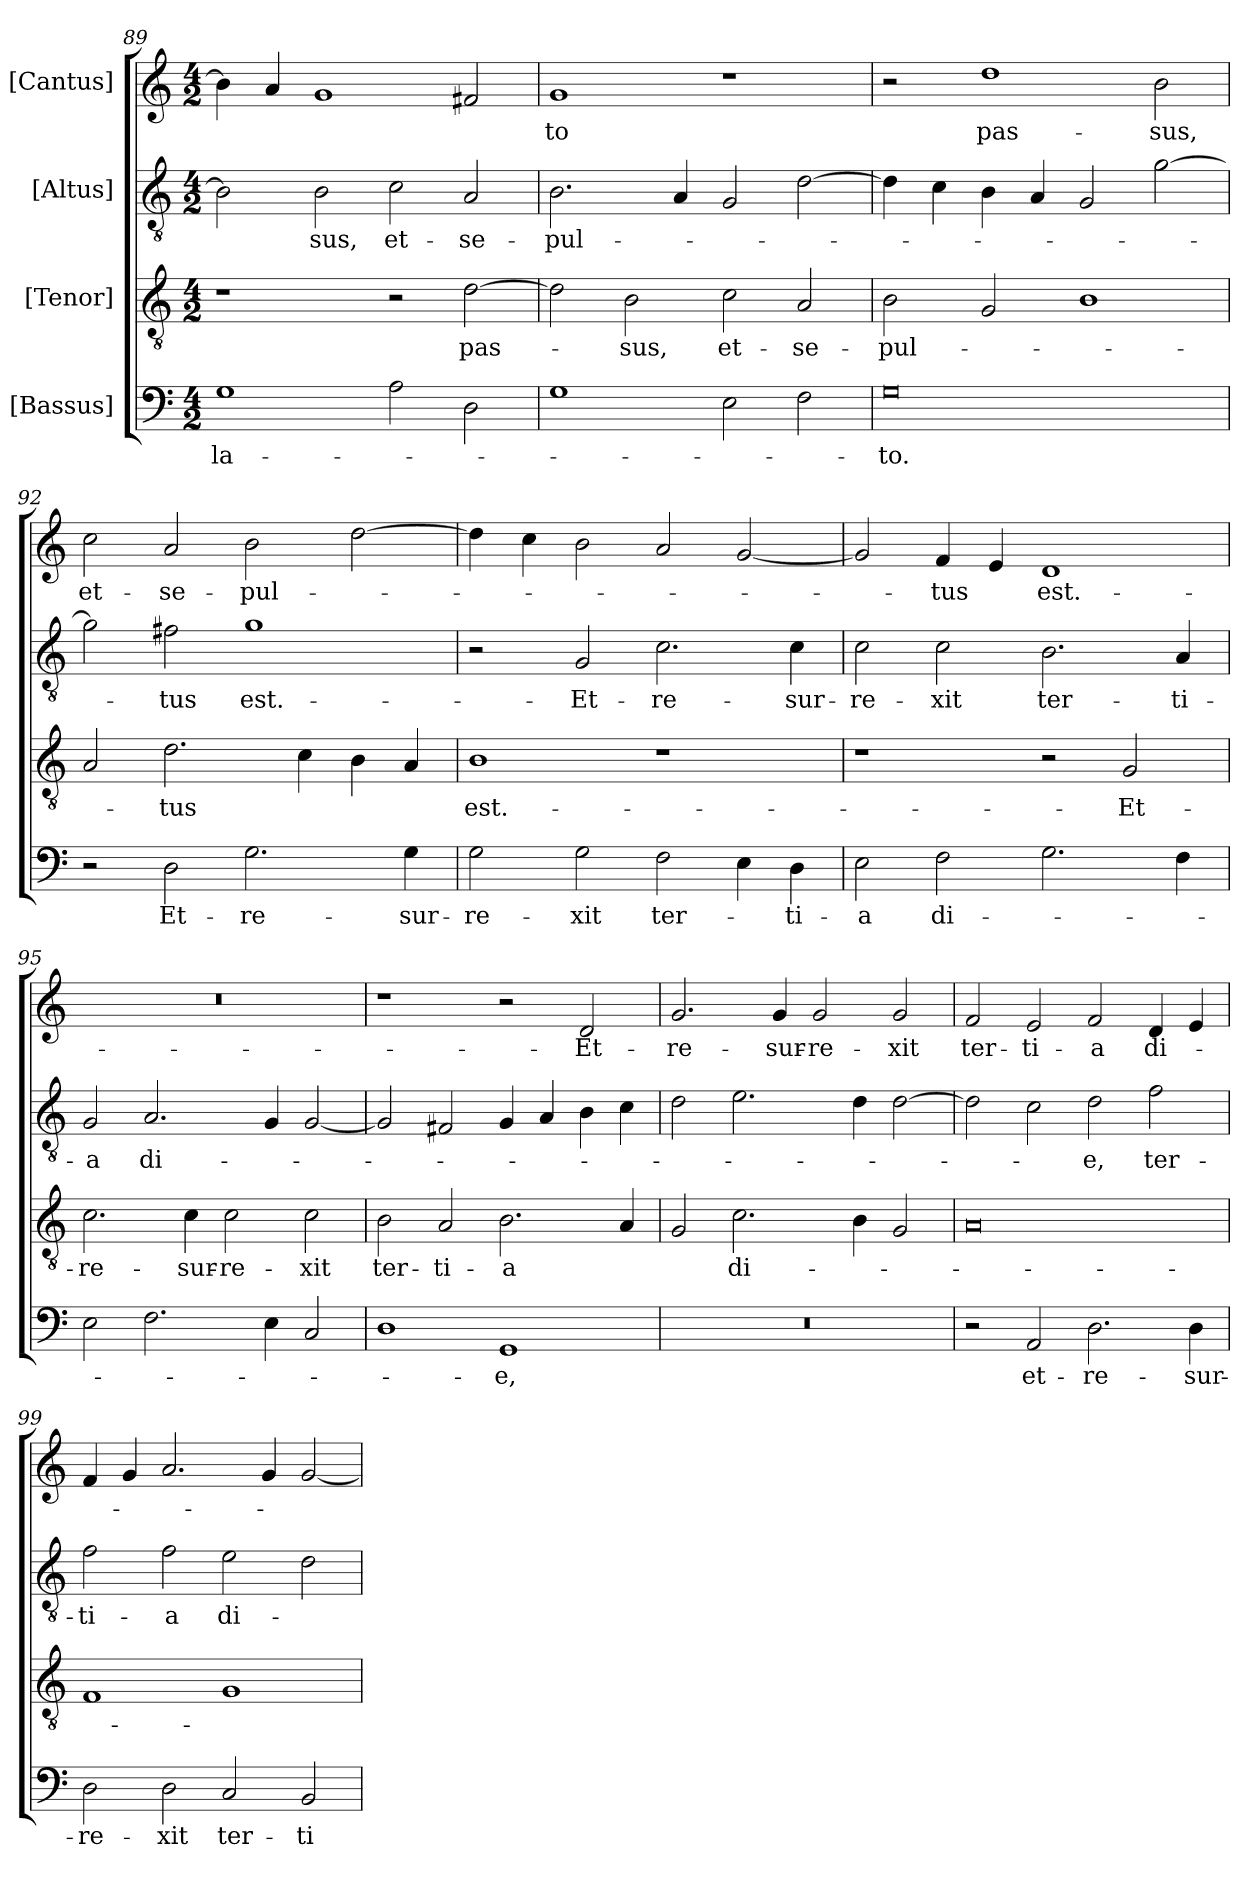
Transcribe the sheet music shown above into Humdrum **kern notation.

**kern	**text	**kern	**text	**kern	**text	**kern	**text
*part4	*part4	*part3	*part3	*part2	*part2	*part1	*part1
*staff4	*staff4	*staff3	*staff3	*staff2	*staff2	*staff1	*staff1
*I"[Bassus]	*	*I"[Tenor]	*	*I"[Altus]	*	*I"[Cantus]	*
*clefF4	*	*clefGv2	*	*clefGv2	*	*clefG2	*
*k[]	*	*k[]	*	*k[]	*	*k[]	*
*M4/2	*	*M4/2	*	*M4/2	*	*M4/2	*
=89	=89	=89	=89	=89	=89	=89	=89
1G\	-la-	1r	.	2B\]	.	4b\]	.
.	.	.	.	.	.	4a/	.
.	.	.	.	2B\	-sus,	1g/	.
2A\	.	2r	.	2c\	et-	.	.
2D\	.	[2d\	pas-	2A/	se-	2f#X/	.
=90	=90	=90	=90	=90	=90	=90	=90
1G\	.	2d\]	.	2.B\	-pul-	1g/	-to
.	.	2B\	-sus,	.	.	.	.
.	.	.	.	4A/	.	.	.
2E\	.	2c\	et-	2G/	.	1r	.
2F\	.	2A/	se-	[2d\	.	.	.
=91	=91	=91	=91	=91	=91	=91	=91
0G\	-to.	2B\	-pul-	4d\]	.	2r	.
.	.	.	.	4c\	.	.	.
.	.	2G/	.	4B\	.	1dd\	pas-
.	.	.	.	4A/	.	.	.
.	.	1B\	.	2G/	.	.	.
.	.	.	.	[2g\	.	2b\	-sus,
=92	=92	=92	=92	=92	=92	=92	=92
2r	.	2A/	.	2g\]	.	2cc\	et-
2D\	Et-	2.d\	-tus	2f#X\	-tus	2a/	se-
2.G\	re-	.	.	1g\	est.-	2b\	-pul-
.	.	4c\	.	.	.	.	.
.	.	4B\	.	.	.	[2dd\	.
4G\	-sur-	4A/	.	.	.	.	.
=93	=93	=93	=93	=93	=93	=93	=93
2G\	-re-	1B\	est.-	2r	.	4dd\]	.
.	.	.	.	.	.	4cc\	.
2G\	-xit	.	.	2G/	Et-	2b\	.
2F\	ter-	1r	.	2.c\	re-	2a/	.
4E\	.	.	.	.	.	[2g/	.
4D\	-ti-	.	.	4c\	-sur-	.	.
=94	=94	=94	=94	=94	=94	=94	=94
2E\	-a	1r	.	2c\	-re-	2g/]	.
2F\	di-	.	.	2c\	-xit	4f/	-tus
.	.	.	.	.	.	4e/	.
2.G\	.	2r	.	2.B\	ter-	1d/	est.-
.	.	2G/	Et-	.	.	.	.
4F\	.	.	.	4A/	-ti-	.	.
=95	=95	=95	=95	=95	=95	=95	=95
2E\	.	2.c\	re-	2G/	-a	0r	.
2.F\	.	.	.	2.A/	di-	.	.
.	.	4c\	-sur-	.	.	.	.
.	.	2c\	-re-	.	.	.	.
4E\	.	.	.	4G/	.	.	.
2C/	.	2c\	-xit	[2G/	.	.	.
=96	=96	=96	=96	=96	=96	=96	=96
1D\	.	2B\	ter-	2G/]	.	1r	.
.	.	2A/	-ti-	2F#X/	.	.	.
1GG/	-e,	2.B\	-a	4G/	.	2r	.
.	.	.	.	4A/	.	.	.
.	.	.	.	4B\	.	2d/	Et-
.	.	4A/	.	4c\	.	.	.
=97	=97	=97	=97	=97	=97	=97	=97
0r	.	2G/	.	2d\	.	2.g/	re-
.	.	2.c\	di-	2.e\	.	.	.
.	.	.	.	.	.	4g/	-sur-
.	.	.	.	.	.	2g/	-re-
.	.	4B\	.	4d\	.	.	.
.	.	2G/	.	[2d\	.	2g/	-xit
=98	=98	=98	=98	=98	=98	=98	=98
2r	.	0A/	.	2d\]	.	2f/	ter-
2AA/	et-	.	.	2c\	.	2e/	-ti-
2.D\	re-	.	.	2d\	-e,	2f/	-a
.	.	.	.	2f\	ter-	4d/	di-
4D\	-sur-	.	.	.	.	4e/	.
=99	=99	=99	=99	=99	=99	=99	=99
2D\	-re-	1F/	.	2f\	-ti-	4f/	.
.	.	.	.	.	.	4g/	.
2D\	-xit	.	.	2f\	-a	2.a/	.
2C/	ter-	1G/	.	2e\	di-	.	.
.	.	.	.	.	.	4g/	.
2BB/	-ti-	.	.	2d\	.	[2g/	.
=	=	=	=	=	=	=	=
*-	*-	*-	*-	*-	*-	*-	*-
